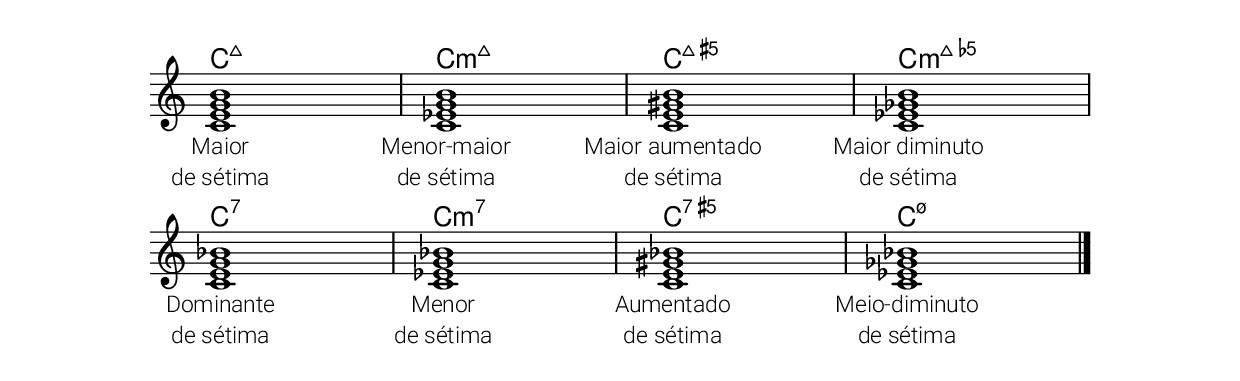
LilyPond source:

\version "2.24.4"

\include "global.ily"

global = {
  \omit Score.TimeSignature
  \omit Score.BarNumber

  \key c \major
  \time 4/4
}

chordSequence = \relative c' {
  <c e g b>1		% Major seventh chord
  <c ees g b>		% Minor-major seventh chord
  <c e gis b>		% Augmented major seventh chord
  <c ees ges b>		% Diminished major seventh chord

  <c e g bes>		% Dominant seventh chord
  <c ees g bes>		% Minor seventh chord
  <c e gis bes>		% Augmented seventh chord
  <c ees ges bes>	% Half diminished seventh chord
}

sopranoVoice = \relative c {
  \global
  \chordSequence

  \bar "|."
}

verse = \lyricmode {
  \markup { \center-column { "Maior" "de sétima" } }
  \markup { \center-column { "Menor-maior" "de sétima" } }
  \markup { \center-column { "Maior aumentado" "de sétima" } }
  \markup { \center-column { "Maior diminuto" "de sétima" } }

  \markup { \center-column { "Dominante" "de sétima" } }
  \markup { \center-column { "Menor" "de sétima" } }
  \markup { \center-column { "Aumentado" "de sétima" } }
  \markup { \center-column { "Meio-diminuto" "de sétima" } }
}

chordNames = \chordmode {
  \global
  \chordSequence
}

sopranoVoicePart = \new Staff { \sopranoVoice }
\addlyrics { \verse }

chordsPart = \new ChordNames \chordNames

\score {
  <<
    \chordsPart
    \sopranoVoicePart
  >>
  \layout { }
}
